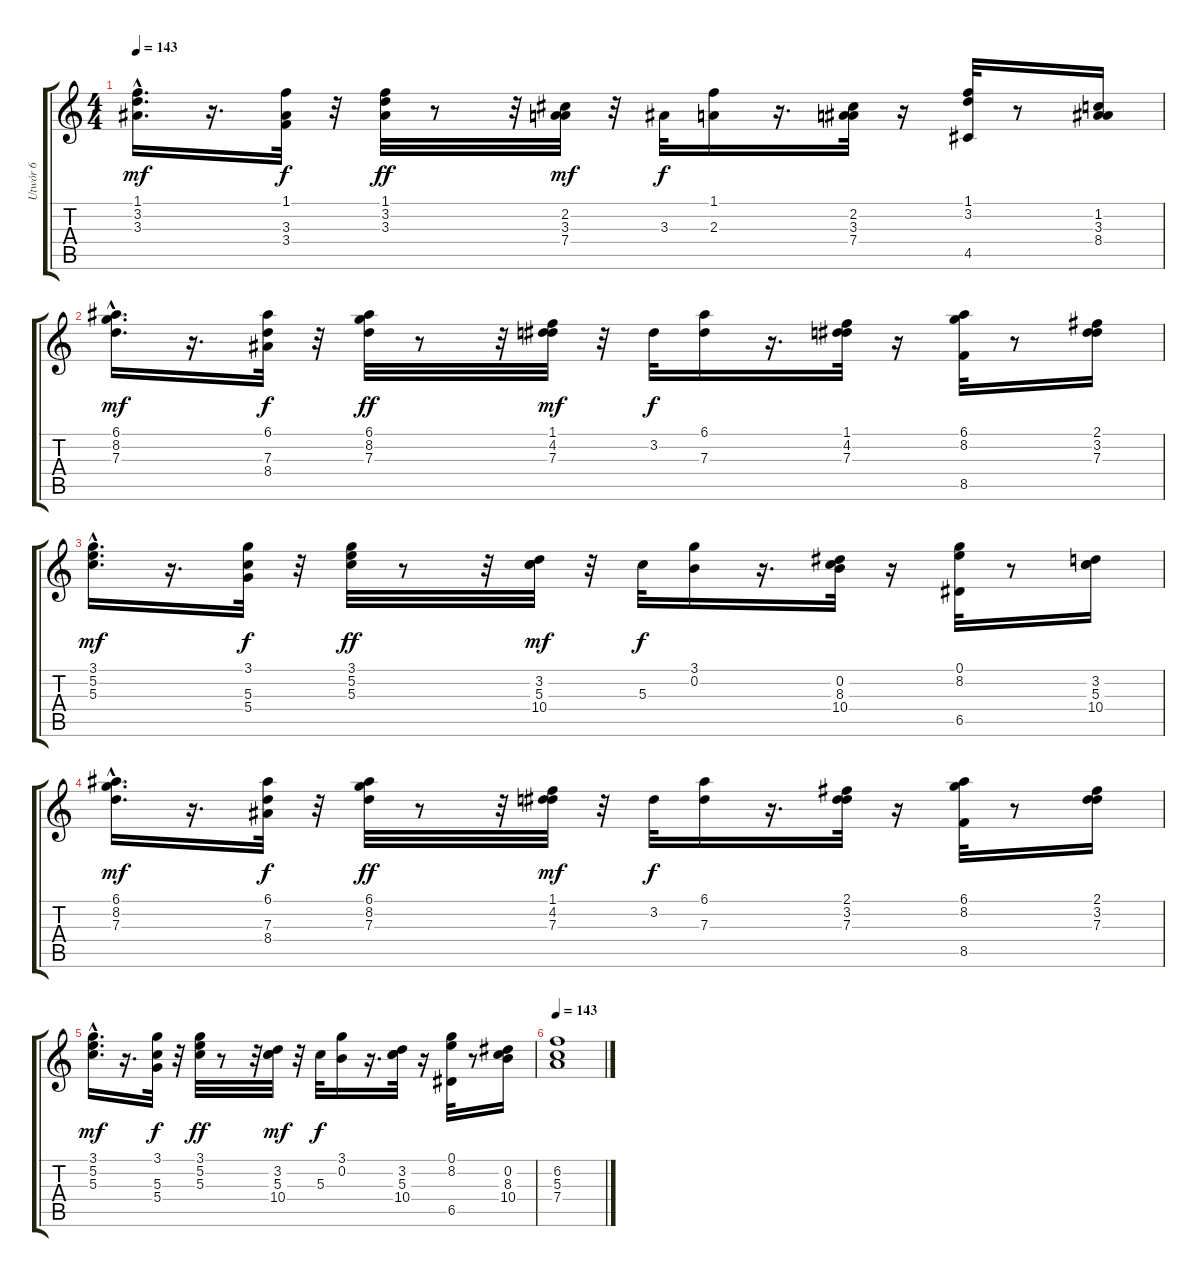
\track ("Utwór 6" "Utwór 6") {instrument acousticguitarsteel}
\staff {score tabs}
\tuning (E4 B3 G3 D3 A2 E2) {hide}
\ts (4 4)
\tempo 143
\clef g2
\ks c
(1.1{hac} 3.2{hac} 3.3{hac}).16{d dy mf} r.16{d} (1.1 3.3 3.4).32{dy f} r.32 (1.1 3.2 3.3).32{dy ff} r.8 r.32 (2.2 3.3 7.4).32{dy mf} r.32 3.3.32{dy f} (1.1 2.3).16 r.16{d} (2.2 3.3 7.4).32 r.16 (1.1 3.2 4.5).32 r.8 (1.2 3.3 8.4).16 |
(6.1{hac} 8.2{hac} 7.3{hac}).16{d dy mf} r.16{d} (6.1 7.3 8.4).32{dy f} r.32 (6.1 8.2 7.3).32{dy ff} r.8 r.32 (1.1 4.2 7.3).32{dy mf} r.32 3.2.32{dy f} (6.1 7.3).16 r.16{d} (1.1 4.2 7.3).32 r.16 (6.1 8.2 8.5).32 r.8 (2.1 3.2 7.3).16 |
(3.1{hac} 5.2{hac} 5.3{hac}).16{d dy mf} r.16{d} (3.1 5.3 5.4).32{dy f} r.32 (3.1 5.2 5.3).32{dy ff} r.8 r.32 (3.2 5.3 10.4).32{dy mf} r.32 5.3.32{dy f} (3.1 0.2).16 r.16{d} (0.2 8.3 10.4).32 r.16 (0.1 8.2 6.5).32 r.8 (3.2 5.3 10.4).16 |
(6.1{hac} 8.2{hac} 7.3{hac}).16{d dy mf} r.16{d} (6.1 7.3 8.4).32{dy f} r.32 (6.1 8.2 7.3).32{dy ff} r.8 r.32 (1.1 4.2 7.3).32{dy mf} r.32 3.2.32{dy f} (6.1 7.3).16 r.16{d} (2.1 3.2 7.3).32 r.16 (6.1 8.2 8.5).32 r.8 (2.1 3.2 7.3).16 |
(3.1{hac} 5.2{hac} 5.3{hac}).16{d dy mf} r.16{d} (3.1 5.3 5.4).32{dy f} r.32 (3.1 5.2 5.3).32{dy ff} r.8 r.32 (3.2 5.3 10.4).32{dy mf} r.32 5.3.32{dy f} (3.1 0.2).16 r.16{d} (3.2 5.3 10.4).32 r.16 (0.1 8.2 6.5).32 r.8 (0.2 8.3 10.4).16 |
\tempo 143
(6.2 5.3 7.4).1
